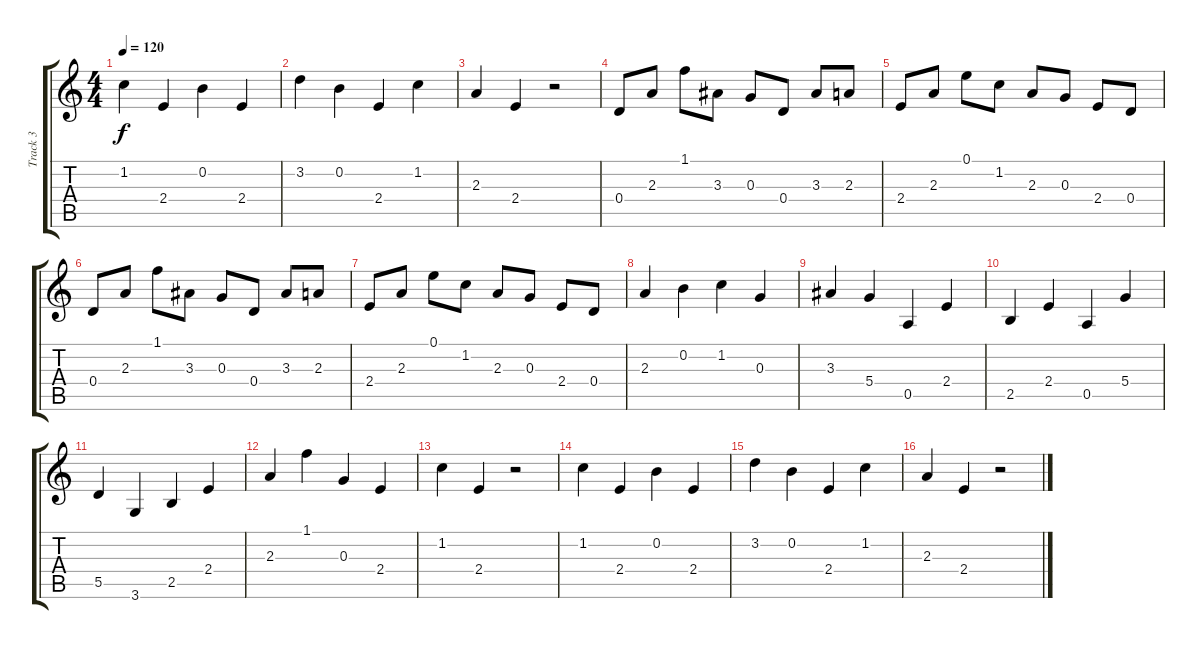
\track ("Track 3" "Track 3") {instrument electricbassfinger}
\staff {score tabs}
\tuning (E4 B3 G3 D3 A2 E2) {hide}
\ts (4 4)
\tempo 120
\clef g2
\ks c
1.2.4{dy f} 2.4.4 0.2.4 2.4.4 |
3.2.4 0.2.4 2.4.4 1.2.4 |
2.3.4 2.4.4 r.2 |
0.4.8 2.3.8 1.1.8 3.3.8 0.3.8 0.4.8 3.3.8 2.3.8 |
2.4.8 2.3.8 0.1.8 1.2.8 2.3.8 0.3.8 2.4.8 0.4.8 |
0.4.8 2.3.8 1.1.8 3.3.8 0.3.8 0.4.8 3.3.8 2.3.8 |
2.4.8 2.3.8 0.1.8 1.2.8 2.3.8 0.3.8 2.4.8 0.4.8 |
2.3.4 0.2.4 1.2.4 0.3.4 |
3.3.4 5.4.4 0.5.4 2.4.4 |
2.5.4 2.4.4 0.5.4 5.4.4 |
5.5.4 3.6.4 2.5.4 2.4.4 |
2.3.4 1.1.4 0.3.4 2.4.4 |
1.2.4 2.4.4 r.2 |
1.2.4 2.4.4 0.2.4 2.4.4 |
3.2.4 0.2.4 2.4.4 1.2.4 |
2.3.4 2.4.4 r.2
